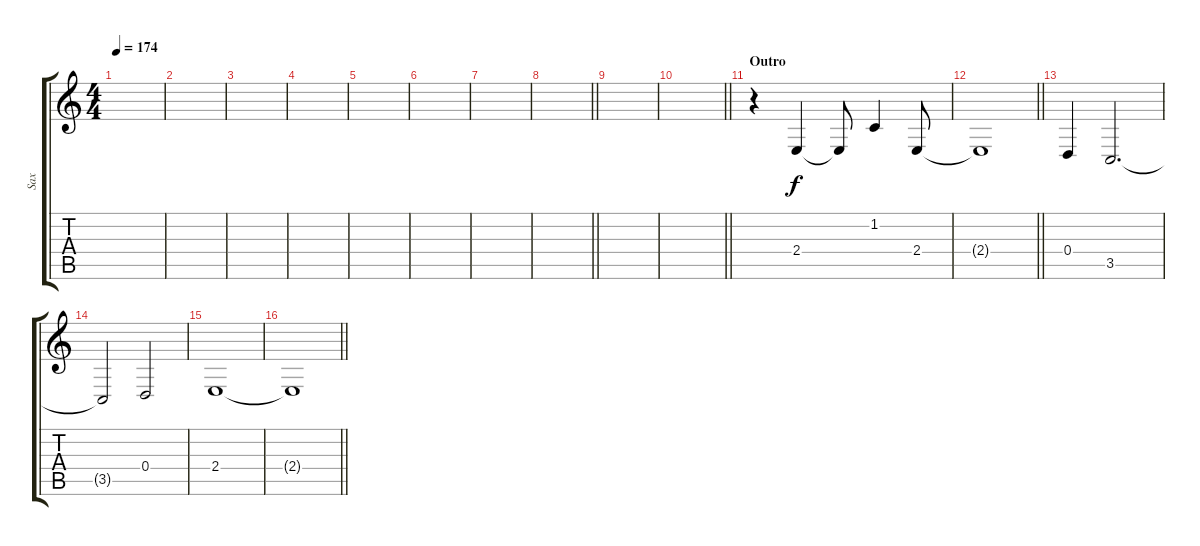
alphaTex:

\track ("Sax" "Sax") {instrument tenorsax}
\staff {score tabs}
\tuning (E4 B3 G3 D3 A2 E2) {hide}
\ts (4 4)
\tempo 174
\clef g2
\ks c
|
|
|
|
|
|
|
\barLineRight lightlight
|
|
\barLineRight lightlight
|
\section ("" "Outro")
r.4 2.4.4 2.4{t}.8 1.2.4 2.4.8 |
\barLineRight lightlight
2.4{t}.1 |
0.4.4 3.5.2{d} |
3.5{t}.2 0.4.2 |
2.4.1 |
\barLineRight lightlight
2.4{t}.1
